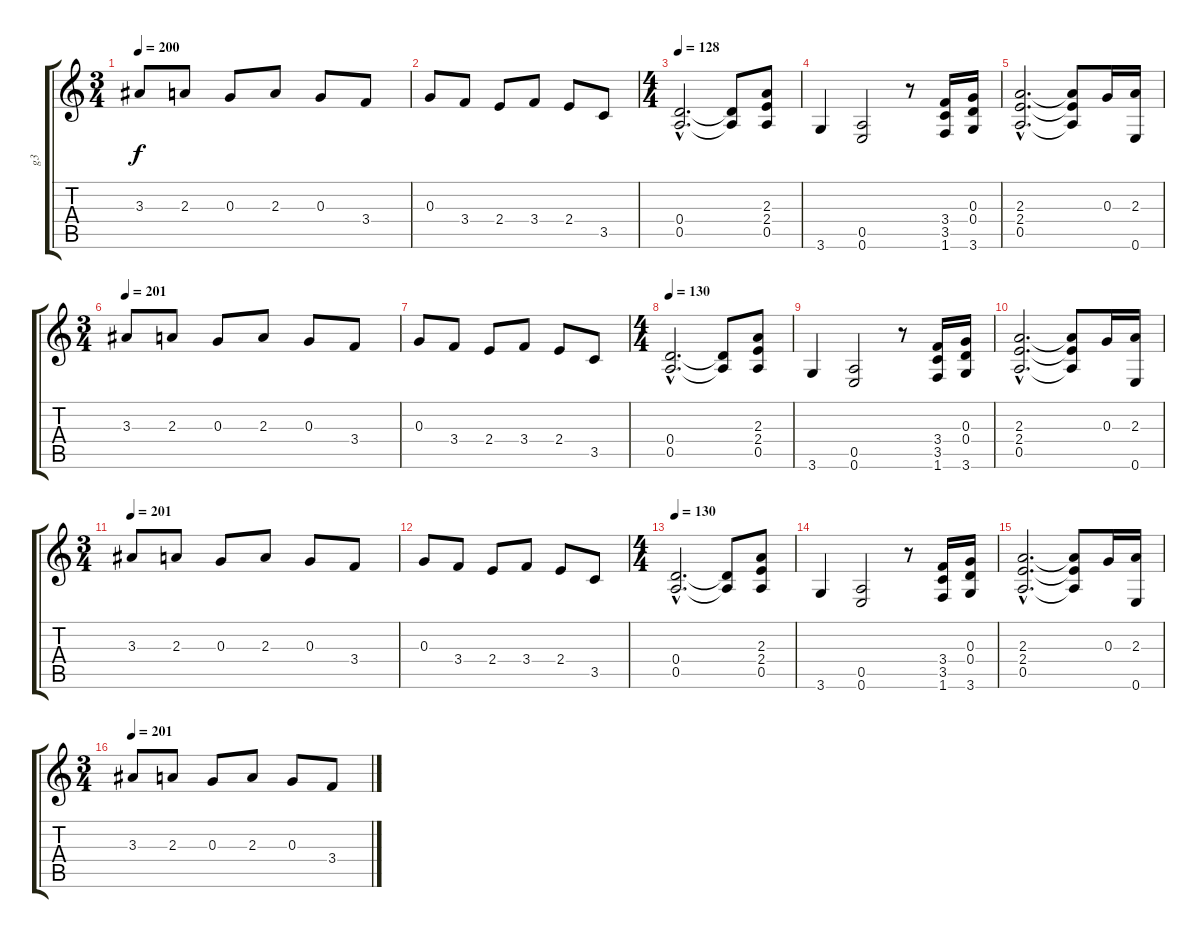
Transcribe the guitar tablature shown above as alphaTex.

\track ("g3" "g3") {instrument overdrivenguitar}
\staff {score tabs}
\tuning (E4 B3 G3 D3 A2 E2) {hide}
\ts (3 4)
\tempo 200
\clef g2
\ks c
3.3.8{dy f} 2.3.8 0.3.8 2.3.8 0.3.8 3.4.8 |
0.3.8 3.4.8 2.4.8 3.4.8 2.4.8 3.5.8 |
\ts (4 4)
\tempo 128
(0.4{hac} 0.5{hac}).2{d} (0.4{t} 0.5{t}).8 (2.3 2.4 0.5).8 |
3.6.4 (0.5 0.6).2 r.8 (3.4 3.5 1.6).16 (0.3 0.4 3.6).16 |
(2.3{hac} 2.4{hac} 0.5{hac}).2{d} (2.3{t} 2.4{t} 0.5{t}).8 0.3.16 (2.3 0.6).16 |
\ts (3 4)
\tempo 201
3.3.8 2.3.8 0.3.8 2.3.8 0.3.8 3.4.8 |
0.3.8 3.4.8 2.4.8 3.4.8 2.4.8 3.5.8 |
\ts (4 4)
\tempo 130
(0.4{hac} 0.5{hac}).2{d} (0.4{t} 0.5{t}).8 (2.3 2.4 0.5).8 |
3.6.4 (0.5 0.6).2 r.8 (3.4 3.5 1.6).16 (0.3 0.4 3.6).16 |
(2.3{hac} 2.4{hac} 0.5{hac}).2{d} (2.3{t} 2.4{t} 0.5{t}).8 0.3.16 (2.3 0.6).16 |
\ts (3 4)
\tempo 201
3.3.8 2.3.8 0.3.8 2.3.8 0.3.8 3.4.8 |
0.3.8 3.4.8 2.4.8 3.4.8 2.4.8 3.5.8 |
\ts (4 4)
\tempo 130
(0.4{hac} 0.5{hac}).2{d} (0.4{t} 0.5{t}).8 (2.3 2.4 0.5).8 |
3.6.4 (0.5 0.6).2 r.8 (3.4 3.5 1.6).16 (0.3 0.4 3.6).16 |
(2.3{hac} 2.4{hac} 0.5{hac}).2{d} (2.3{t} 2.4{t} 0.5{t}).8 0.3.16 (2.3 0.6).16 |
\ts (3 4)
\tempo 201
3.3.8 2.3.8 0.3.8 2.3.8 0.3.8 3.4.8
